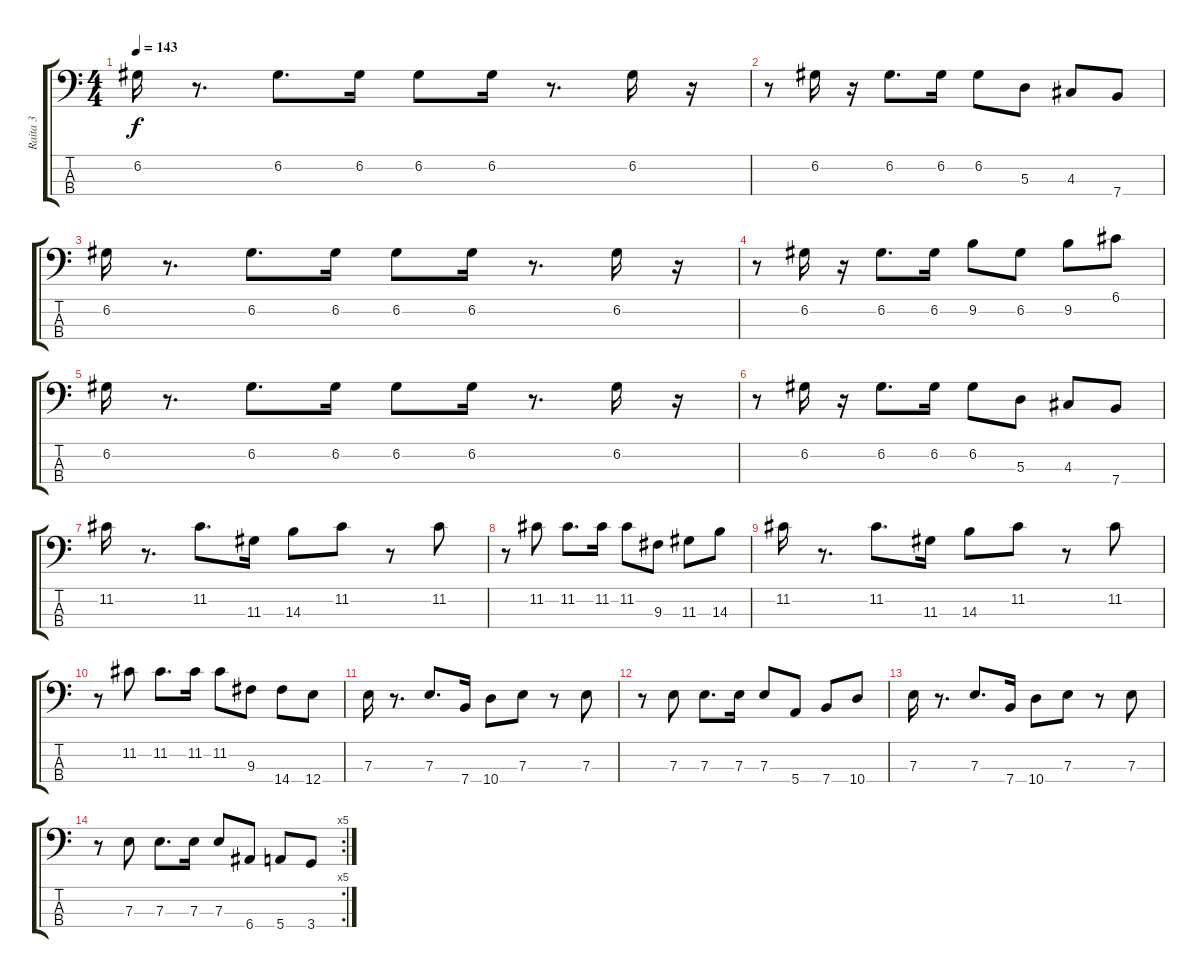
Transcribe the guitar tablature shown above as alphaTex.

\track ("Raita 3" "Raita 3") {instrument electricbassfinger}
\staff {score tabs}
\tuning (G2 D2 A1 E1) {hide}
\ts (4 4)
\tempo 143
\clef f4
\ks c
6.2.16{dy f} r.8{d} 6.2.8{d} 6.2.16 6.2.8 6.2.16 r.8{d} 6.2.16 r.16 |
r.8 6.2.16 r.16 6.2.8{d} 6.2.16 6.2.8 5.3.8 4.3.8 7.4.8 |
6.2.16 r.8{d} 6.2.8{d} 6.2.16 6.2.8 6.2.16 r.8{d} 6.2.16 r.16 |
r.8 6.2.16 r.16 6.2.8{d} 6.2.16 9.2.8 6.2.8 9.2.8 6.1.8 |
6.2.16 r.8{d} 6.2.8{d} 6.2.16 6.2.8 6.2.16 r.8{d} 6.2.16 r.16 |
r.8 6.2.16 r.16 6.2.8{d} 6.2.16 6.2.8 5.3.8 4.3.8 7.4.8 |
11.2.16 r.8{d} 11.2.8{d} 11.3.16 14.3.8 11.2.8 r.8 11.2.8 |
r.8 11.2.8 11.2.8{d} 11.2.16 11.2.8 9.3.8 11.3.8 14.3.8 |
11.2.16 r.8{d} 11.2.8{d} 11.3.16 14.3.8 11.2.8 r.8 11.2.8 |
r.8 11.2.8 11.2.8{d} 11.2.16 11.2.8 9.3.8 14.4.8 12.4.8 |
7.3.16 r.8{d} 7.3.8{d} 7.4.16 10.4.8 7.3.8 r.8 7.3.8 |
r.8 7.3.8 7.3.8{d} 7.3.16 7.3.8 5.4.8 7.4.8 10.4.8 |
7.3.16 r.8{d} 7.3.8{d} 7.4.16 10.4.8 7.3.8 r.8 7.3.8 |
\rc 5
r.8 7.3.8 7.3.8{d} 7.3.16 7.3.8 6.4.8 5.4.8 3.4.8
